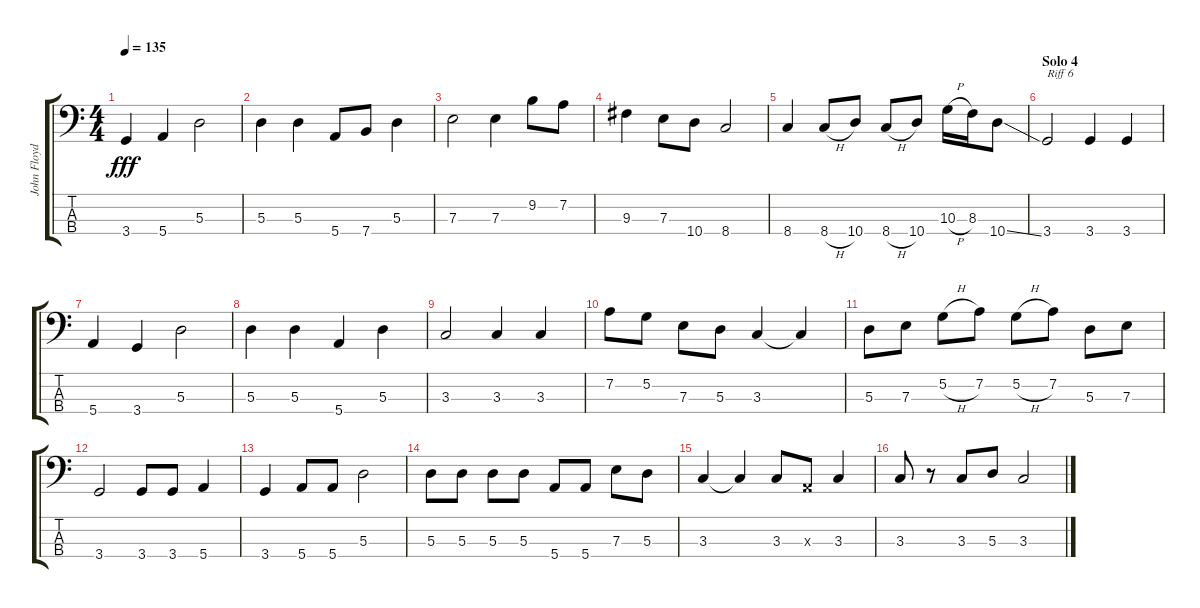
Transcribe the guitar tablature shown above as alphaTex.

\track ("John Floyd" "John Floyd") {instrument acousticguitarsteel}
\staff {score tabs}
\tuning (G2 D2 A1 E1) {hide}
\ts (4 4)
\tempo 135
\clef f4
\ks c
3.4.4{dy fff} 5.4.4 5.3.2 |
5.3.4 5.3.4 5.4.8 7.4.8 5.3.4 |
7.3.2 7.3.4 9.2.8 7.2.8 |
9.3.4 7.3.8 10.4.8 8.4.2 |
8.4.4 8.4{h}.8 10.4.8 8.4{h}.8 10.4.8 10.3{h}.16 8.3.16 10.4{ss}.8 |
\section ("" "Solo 4")
3.4.2{txt "Riff 6"} 3.4.4 3.4.4 |
5.4.4 3.4.4 5.3.2 |
5.3.4 5.3.4 5.4.4 5.3.4 |
3.3.2 3.3.4 3.3.4 |
7.2.8 5.2.8 7.3.8 5.3.8 3.3.4 3.3{t}.4 |
5.3.8 7.3.8 5.2{h}.8 7.2.8 5.2{h}.8 7.2.8 5.3.8 7.3.8 |
3.4.2 3.4.8 3.4.8 5.4.4 |
3.4.4 5.4.8 5.4.8 5.3.2 |
5.3.8 5.3.8 5.3.8 5.3.8 5.4.8 5.4.8 7.3.8 5.3.8 |
3.3.4 3.3{t}.4 3.3.8 0.3{x}.8 3.3.4 |
3.3.8 r.8 3.3.8 5.3.8 3.3.2
